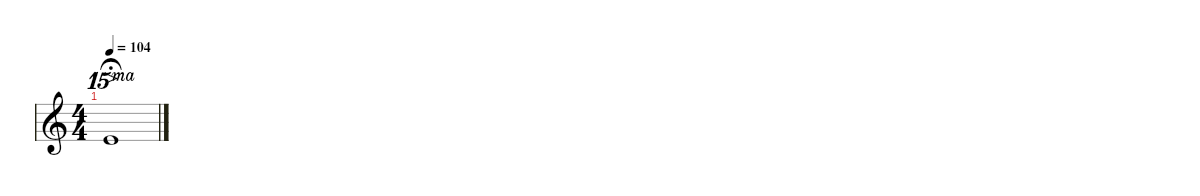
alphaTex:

\defaultSystemsLayout 4
\hideDynamics
\bracketExtendMode nobrackets
\singleTrackTrackNamePolicy hidden
\multiTrackTrackNamePolicy hidden
\firstSystemTrackNameMode fullname
\firstSystemTrackNameOrientation horizontal
\otherSystemsTrackNameOrientation horizontal
\track ("Flute" "fl.") {defaultSystemsLayout 8 instrument flute}
\staff {score}
\tuning (E5 C5 G4 C4 G3 C3)
\ts (4 4)
\tempo 104
\clef g2
\ks c
12.1.1{fo ot 15ma dy f fermata (medium 0.5) beam Up}
